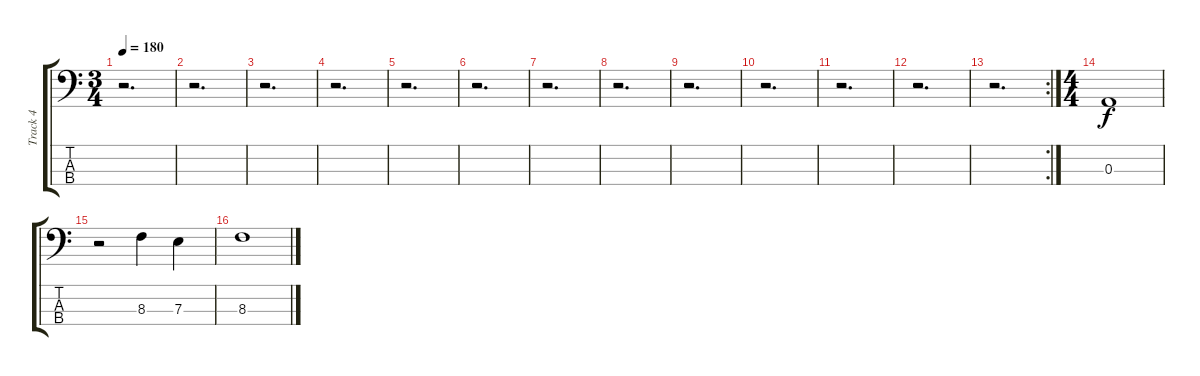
\track ("Track 4" "Track 4") {instrument electricbasspick}
\staff {score tabs}
\tuning (G2 D2 A1 E1) {hide}
\ts (3 4)
\tempo 180
\clef f4
\ks c
r.2{d dy f} |
r.2{d} |
r.2{d} |
r.2{d} |
r.2{d} |
r.2{d} |
r.2{d} |
r.2{d} |
r.2{d} |
r.2{d} |
r.2{d} |
r.2{d} |
\rc 2
r.2{d} |
\ts (4 4)
0.3.1 |
r.2 8.3.4 7.3.4 |
8.3.1
